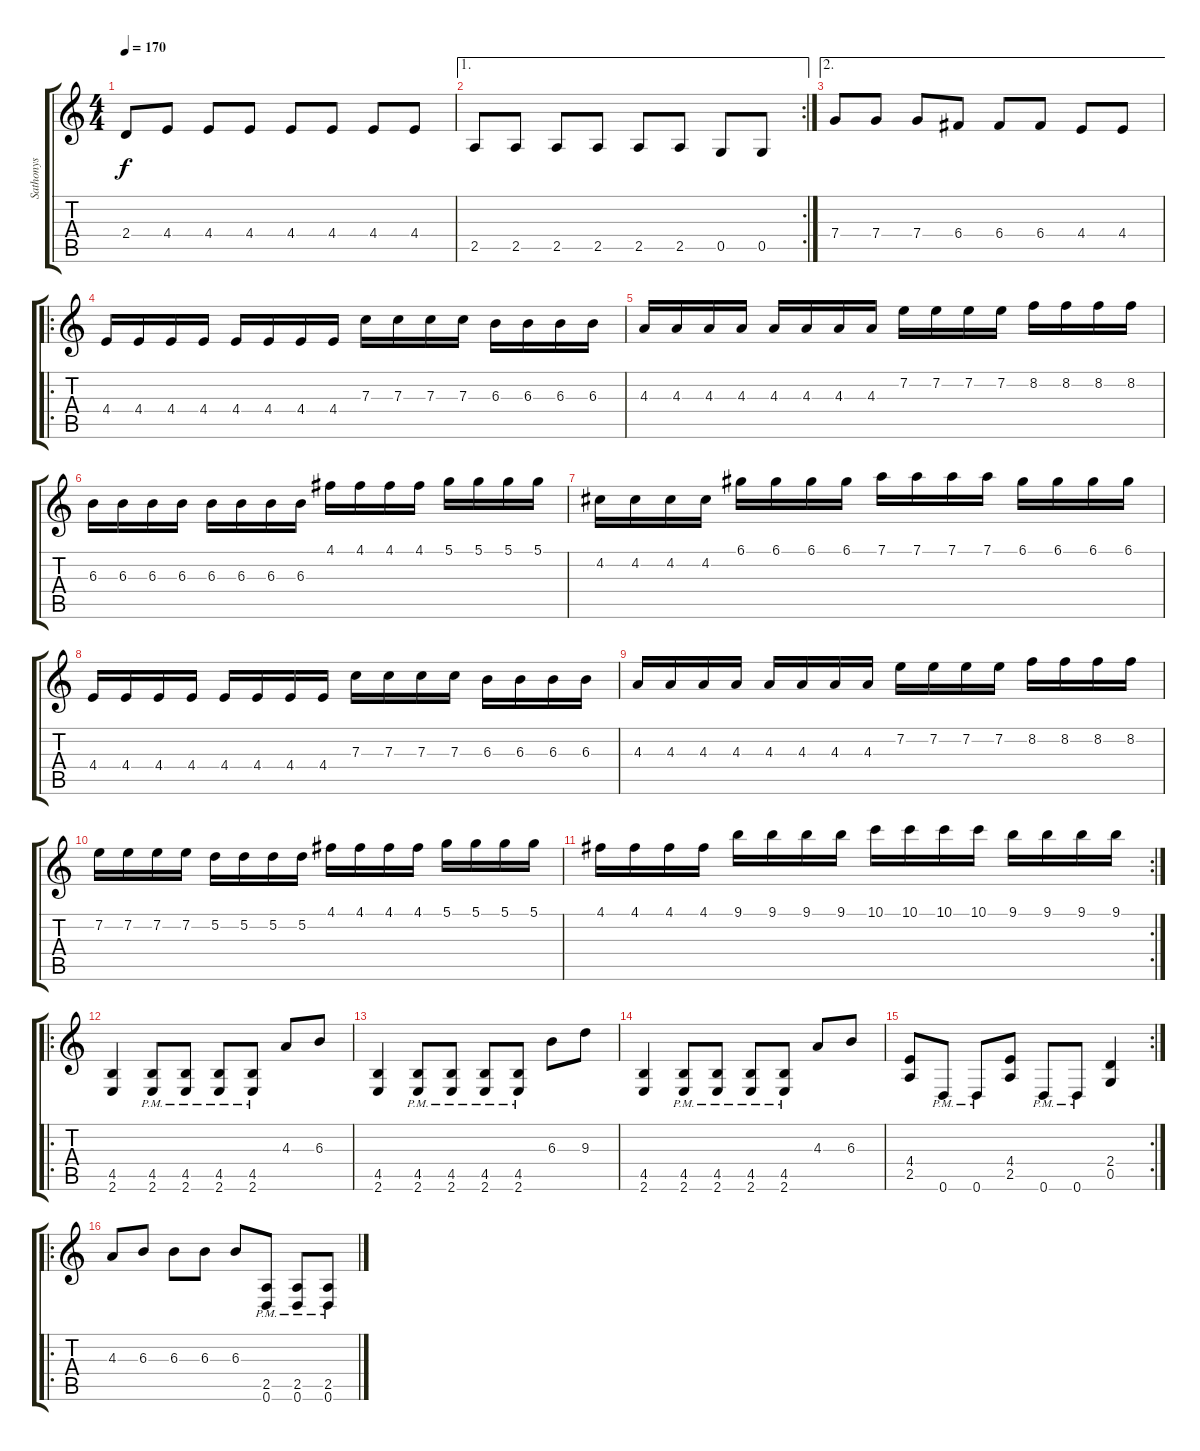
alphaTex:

\track ("Sathonys" "Sathonys") {instrument distortionguitar}
\staff {score tabs}
\tuning (D4 A3 F3 C3 G2 D2) {hide}
\ts (4 4)
\tempo 170
\clef g2
\ks c
2.4.8{dy f} 4.4.8 4.4.8 4.4.8 4.4.8 4.4.8 4.4.8 4.4.8 |
\ae 1
\rc 2
2.5.8 2.5.8 2.5.8 2.5.8 2.5.8 2.5.8 0.5.8 0.5.8 |
\ae 2
7.4.8 7.4.8 7.4.8 6.4.8 6.4.8 6.4.8 4.4.8 4.4.8 |
\ro
4.4.16 4.4.16 4.4.16 4.4.16 4.4.16 4.4.16 4.4.16 4.4.16 7.3.16 7.3.16 7.3.16 7.3.16 6.3.16 6.3.16 6.3.16 6.3.16 |
4.3.16 4.3.16 4.3.16 4.3.16 4.3.16 4.3.16 4.3.16 4.3.16 7.2.16 7.2.16 7.2.16 7.2.16 8.2.16 8.2.16 8.2.16 8.2.16 |
6.3.16 6.3.16 6.3.16 6.3.16 6.3.16 6.3.16 6.3.16 6.3.16 4.1.16 4.1.16 4.1.16 4.1.16 5.1.16 5.1.16 5.1.16 5.1.16 |
4.2.16 4.2.16 4.2.16 4.2.16 6.1.16 6.1.16 6.1.16 6.1.16 7.1.16 7.1.16 7.1.16 7.1.16 6.1.16 6.1.16 6.1.16 6.1.16 |
4.4.16 4.4.16 4.4.16 4.4.16 4.4.16 4.4.16 4.4.16 4.4.16 7.3.16 7.3.16 7.3.16 7.3.16 6.3.16 6.3.16 6.3.16 6.3.16 |
4.3.16 4.3.16 4.3.16 4.3.16 4.3.16 4.3.16 4.3.16 4.3.16 7.2.16 7.2.16 7.2.16 7.2.16 8.2.16 8.2.16 8.2.16 8.2.16 |
7.2.16 7.2.16 7.2.16 7.2.16 5.2.16 5.2.16 5.2.16 5.2.16 4.1.16 4.1.16 4.1.16 4.1.16 5.1.16 5.1.16 5.1.16 5.1.16 |
\rc 2
4.1.16 4.1.16 4.1.16 4.1.16 9.1.16 9.1.16 9.1.16 9.1.16 10.1.16 10.1.16 10.1.16 10.1.16 9.1.16 9.1.16 9.1.16 9.1.16 |
\ro
(4.5 2.6).4 (4.5{pm} 2.6{pm}).8 (4.5{pm} 2.6{pm}).8 (4.5{pm} 2.6{pm}).8 (4.5{pm} 2.6{pm}).8 4.3.8 6.3.8 |
(4.5 2.6).4 (4.5{pm} 2.6{pm}).8 (4.5{pm} 2.6{pm}).8 (4.5{pm} 2.6{pm}).8 (4.5{pm} 2.6{pm}).8 6.3.8 9.3.8 |
(4.5 2.6).4 (4.5{pm} 2.6{pm}).8 (4.5{pm} 2.6{pm}).8 (4.5{pm} 2.6{pm}).8 (4.5{pm} 2.6{pm}).8 4.3.8 6.3.8 |
\rc 2
(4.4 2.5).8 0.6{pm}.8 0.6{pm}.8 (4.4 2.5).8 0.6{pm}.8 0.6{pm}.8 (2.4 0.5).4 |
\ro
4.3.8 6.3.8 6.3.8 6.3.8 6.3.8 (2.5 0.6{pm}).8 (2.5 0.6{pm}).8 (2.5 0.6{pm}).8
